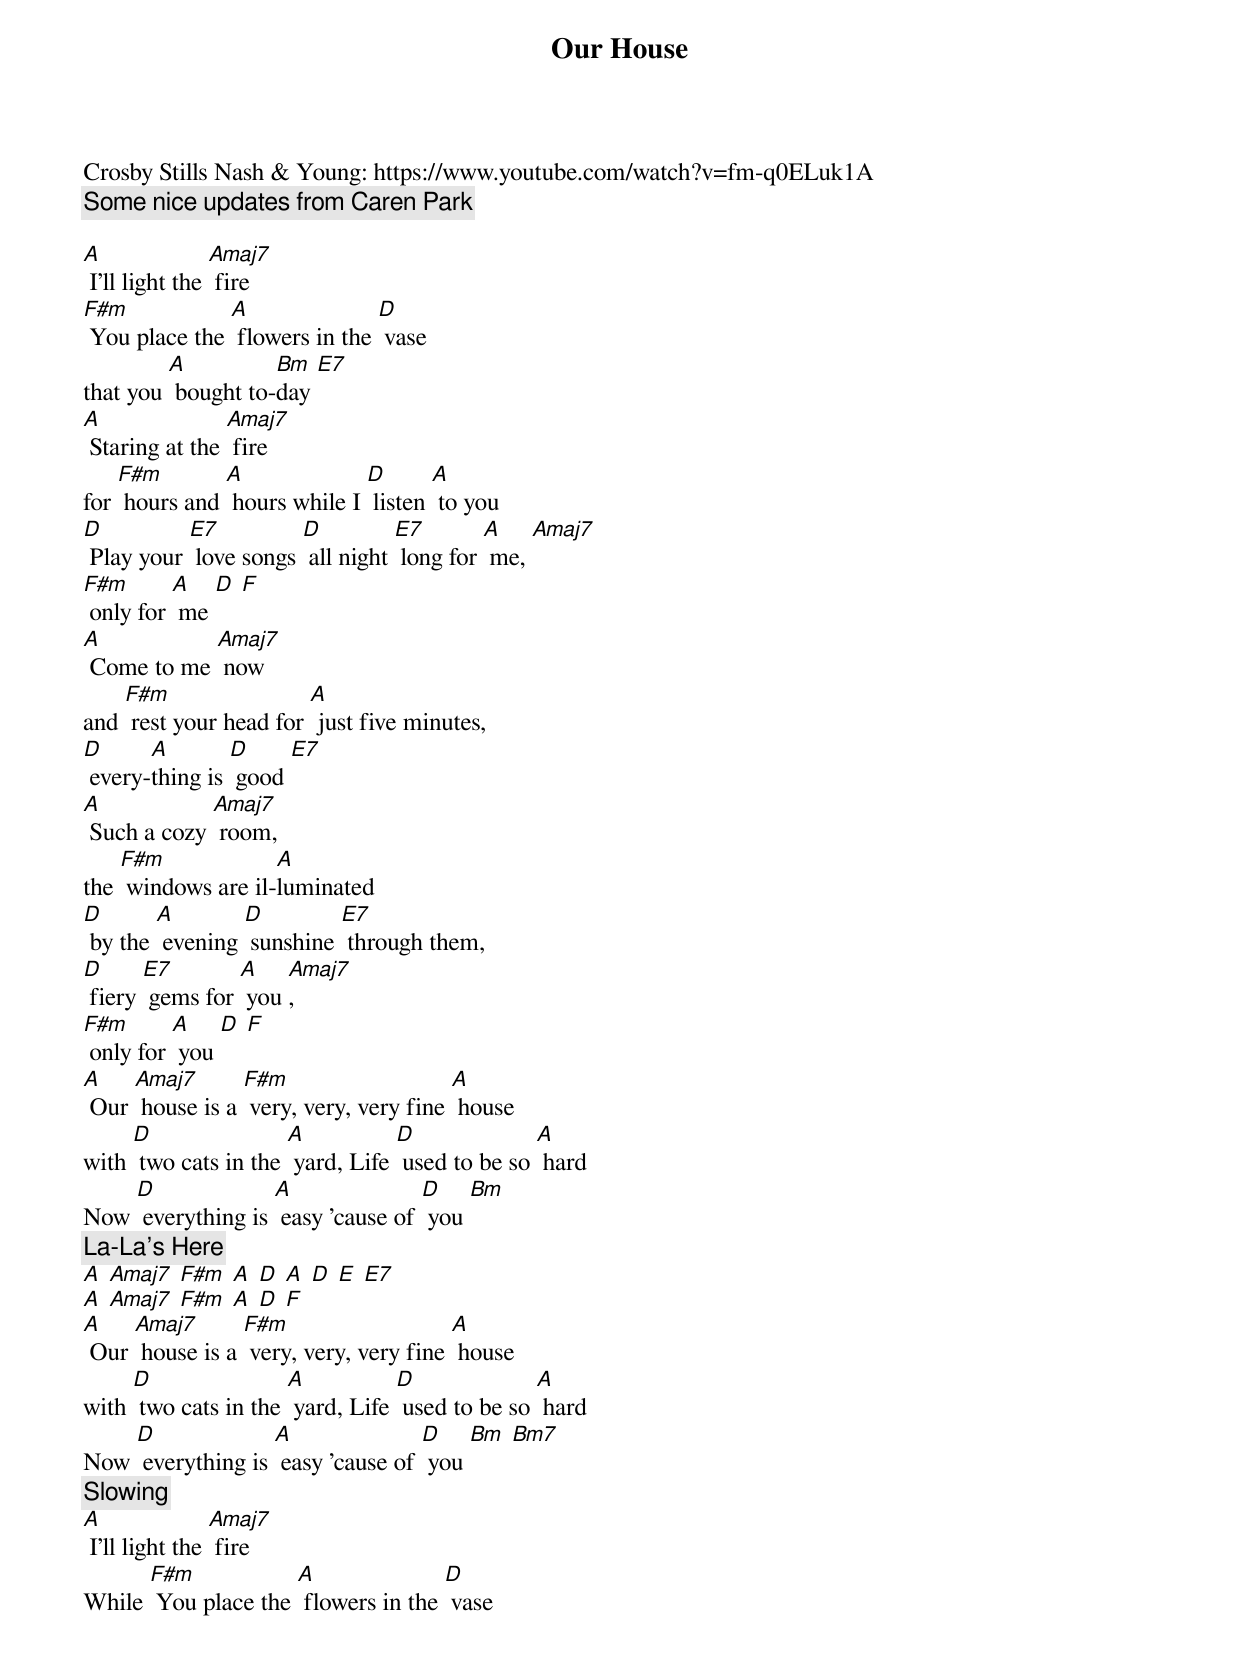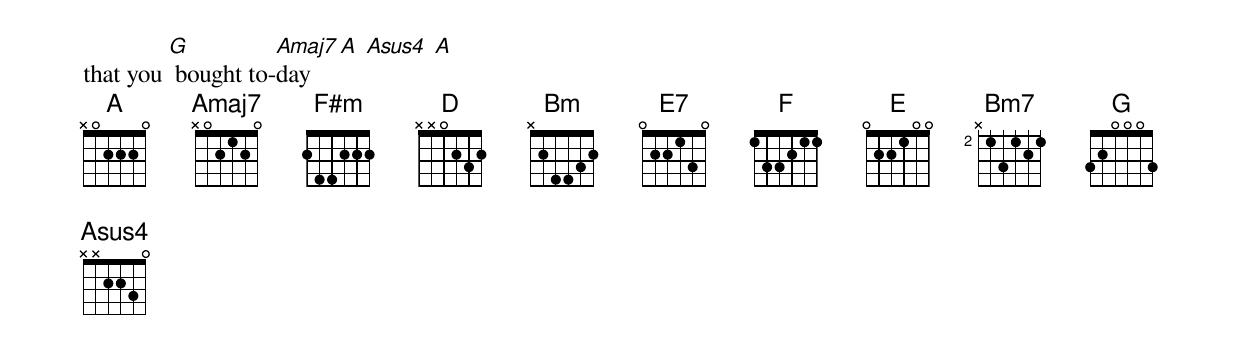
{t: Our House }
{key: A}
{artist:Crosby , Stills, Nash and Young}
Crosby Stills Nash & Young: https://www.youtube.com/watch?v=fm-q0ELuk1A
{c: Some nice updates from Caren Park}

[A] I'll light the [Amaj7] fire
[F#m] You place the [A] flowers in the [D] vase
that you [A] bought to-[Bm]day [E7]
[A] Staring at the [Amaj7] fire
for [F#m] hours and [A] hours while I [D] listen [A] to you
[D] Play your [E7] love songs [D] all night [E7] long for [A] me, [Amaj7]
[F#m] only for [A] me [D] [F]
{c:}
[A] Come to me [Amaj7] now
and [F#m] rest your head for [A] just five minutes,
[D] every-[A]thing is [D] good [E7]
[A] Such a cozy [Amaj7] room,
the [F#m] windows are il-[A]luminated
[D] by the [A] evening [D] sunshine [E7] through them,
[D] fiery [E7] gems for [A] you [Amaj7],
[F#m] only for [A] you [D] [F]
{c:}
[A] Our [Amaj7] house is a [F#m] very, very, very fine [A] house
with [D] two cats in the [A] yard, Life [D] used to be so [A] hard
Now [D] everything is [A] easy 'cause of [D] you [Bm]
{c: La-La's Here}
[A] [Amaj7] [F#m] [A] [D] [A] [D] [E] [E7]
[A] [Amaj7] [F#m] [A] [D] [F]
[A] Our [Amaj7] house is a [F#m] very, very, very fine [A] house
with [D] two cats in the [A] yard, Life [D] used to be so [A] hard
Now [D] everything is [A] easy 'cause of [D] you [Bm] [Bm7]
{c: Slowing}
[A] I'll light the [Amaj7] fire
While [F#m] You place the [A] flowers in the [D] vase
that you [G] bought to-[Amaj7]day [A] [Asus4] [A]
